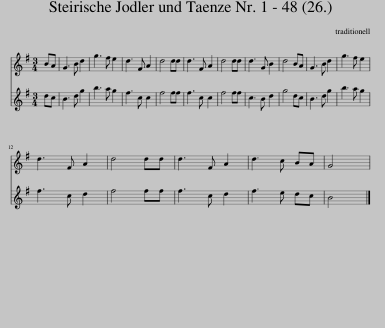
X:1
%%score 1 2
L:1/8
M:3/4
I:linebreak $
K:G
V:1 treble
V:2 treble
V:1
 BA | G3 B d2 | g3 f e2 | d3 F A2 | d4 dd | %5
 d3 F A2 | d4 dd | d3 G B2 | d4 BA | G3 B d2 | %10
 g3 f e2 |$ d3 F A2 | d4 dd | d3 F A2 | d3 c BA | %15
 G4 | %16
V:2
 dc | B3 d g2 | b3 a g2 | f3 c c2 | f4 ff | %5
 f3 c c2 | f4 ff | c3 B d2 | g4 dc | B3 d g2 | %10
 b3 a g2 |$ f3 c d2 | f4 ff | f3 c d2 | f3 e dc | %15
 B4 | %16
